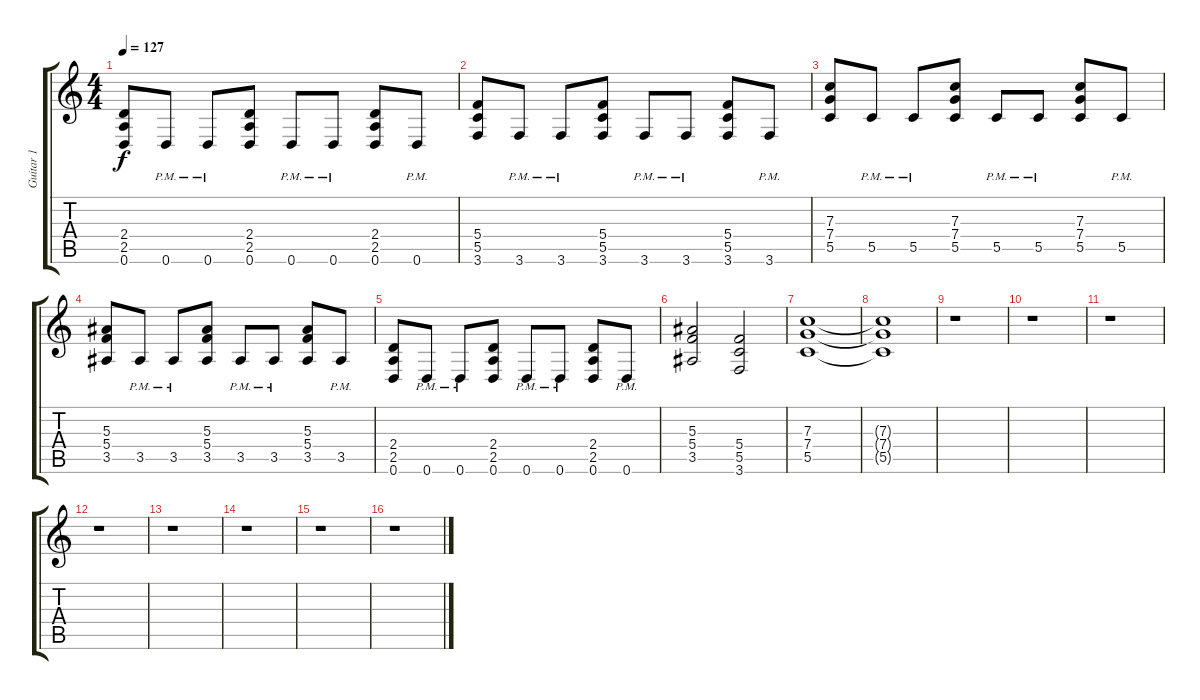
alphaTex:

\track ("Guitar 1" "Guitar 1") {instrument overdrivenguitar}
\staff {score tabs}
\tuning (D4 A3 F3 C3 G2 D2) {hide}
\ts (4 4)
\tempo 127
\clef g2
\ks c
(2.4 2.5 0.6).8{dy f} 0.6{pm}.8 0.6{pm}.8 (2.4 2.5 0.6).8 0.6{pm}.8 0.6{pm}.8 (2.4 2.5 0.6).8 0.6{pm}.8 |
(5.4 5.5 3.6).8 3.6{pm}.8 3.6{pm}.8 (5.4 5.5 3.6).8 3.6{pm}.8 3.6{pm}.8 (5.4 5.5 3.6).8 3.6{pm}.8 |
(7.3 7.4 5.5).8 5.5{pm}.8 5.5{pm}.8 (7.3 7.4 5.5).8 5.5{pm}.8 5.5{pm}.8 (7.3 7.4 5.5).8 5.5{pm}.8 |
(5.3 5.4 3.5).8 3.5{pm}.8 3.5{pm}.8 (5.3 5.4 3.5).8 3.5{pm}.8 3.5{pm}.8 (5.3 5.4 3.5).8 3.5{pm}.8 |
(2.4 2.5 0.6).8 0.6{pm}.8 0.6{pm}.8 (2.4 2.5 0.6).8 0.6{pm}.8 0.6{pm}.8 (2.4 2.5 0.6).8 0.6{pm}.8 |
(5.3 5.4 3.5).2 (5.4 5.5 3.6).2 |
(7.3 7.4 5.5).1 |
(7.3{t} 7.4{t} 5.5{t}).1 |
r.1 |
r.1 |
r.1 |
r.1 |
r.1 |
r.1 |
r.1 |
r.1
